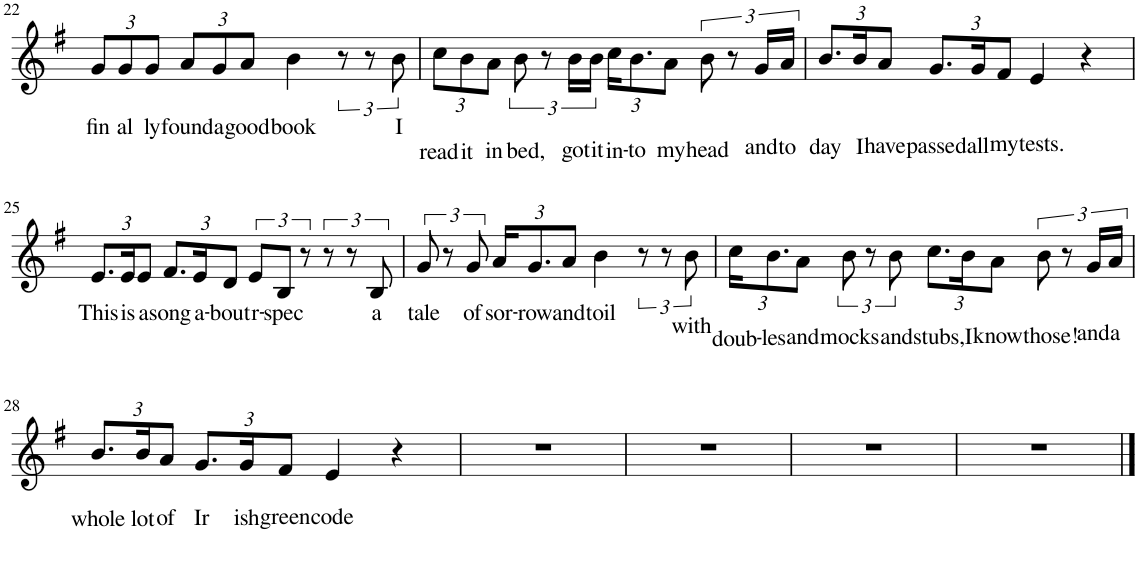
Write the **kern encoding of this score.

**kern	**text
*part1	*part1
*staff1	*staff1
*I"Piano	*
*I'Pno.	*
!!LO:PB:g=z
*clefG2	*
*k[f#]	*
*M4/4	*
*Xbrackettup	*
=22	=22
!	!LO:LY:b
12g/L	fin
!	!LO:LY:b
12g/	al
!	!LO:LY:b
12g/J	ly
!	!LO:LY:b
12a/L	found
!	!LO:LY:b
12g/	a
!	!LO:LY:b
12a/J	good
!	!LO:LY:b
4b\	book
*brackettup	*
12r	.
12r	.
!	!LO:LY:b
12b\	I
=23	=23
*Xbrackettup	*
!	!LO:LY:b
12cc\L	read
!	!LO:LY:b
12b\	it
!	!LO:LY:b
12a\J	in
*brackettup	*
!	!LO:LY:b
12b\	bed,
12r	.
!	!LO:LY:b
24b\LL	got
!	!LO:LY:b
24b\JJ	it
*Xbrackettup	*
!	!LO:LY:b
24cc\KL	in-
!	!LO:LY:b
12.b\	-to
!	!LO:LY:b
12a\J	my
*brackettup	*
!	!LO:LY:b
12b\	head
12r	.
!	!LO:LY:b
24g/LL	and
!	!LO:LY:b
24a/JJ	to
=24	=24
*Xbrackettup	*
!	!LO:LY:b
12.b/L	day
!	!LO:LY:b
24b/K	I
!	!LO:LY:b
12a/J	have
!	!LO:LY:b
12.g/L	passed
!	!LO:LY:b
24g/K	all
!	!LO:LY:b
12f#/J	my
!	!LO:LY:b
4e/	tests.
4r	.
!!LO:LB:g=z
=25	=25
!	!LO:LY:b
12.e/L	This
!	!LO:LY:b
24e/K	is
!	!LO:LY:b
12e/J	a
!	!LO:LY:b
12.f#/L	song
!	!LO:LY:b
24e/K	a-
!	!LO:LY:b
12d/J	-bout
*brackettup	*
!	!LO:LY:b
12e/L	r-
!	!LO:LY:b
12B/J	-spec
4r	.
!	!LO:LY:b
12B/	a
=26	=26
!	!LO:LY:b
12g/	tale
12r	.
!	!LO:LY:b
12g/	of
*Xbrackettup	*
!	!LO:LY:b
24a/KL	sor-
!	!LO:LY:b
12.g/	-row
!	!LO:LY:b
12a/J	and
!	!LO:LY:b
4b\	toil
*brackettup	*
12r	.
12r	.
!	!LO:LY:b
12b\	with
=27	=27
*Xbrackettup	*
!	!LO:LY:b
24cc\KL	doub-
!	!LO:LY:b
12.b\	les
!	!LO:LY:b
12a\J	and
*brackettup	*
!	!LO:LY:b
12b\	mocks
12r	.
!	!LO:LY:b
12b\	and
*Xbrackettup	*
!	!LO:LY:b
12.cc\L	stubs,
!	!LO:LY:b
24b\K	I
!	!LO:LY:b
12a\J	know
*brackettup	*
!	!LO:LY:b
12b\	those!
12r	.
!	!LO:LY:b
24g/LL	and
!	!LO:LY:b
24a/JJ	a
!!LO:LB:g=z
=28	=28
*Xbrackettup	*
!	!LO:LY:b
12.b/L	whole
!	!LO:LY:b
24b/K	lot
!	!LO:LY:b
12a/J	of
!	!LO:LY:b
12.g/L	Ir
!	!LO:LY:b
24g/K	ish
!	!LO:LY:b
12f#/J	green
!	!LO:LY:b
4e/	code
4r	.
=29	=29
1r	.
=30	=30
1r	.
=31	=31
1r	.
=32	=32
1r	.
==	==
*-	*-
